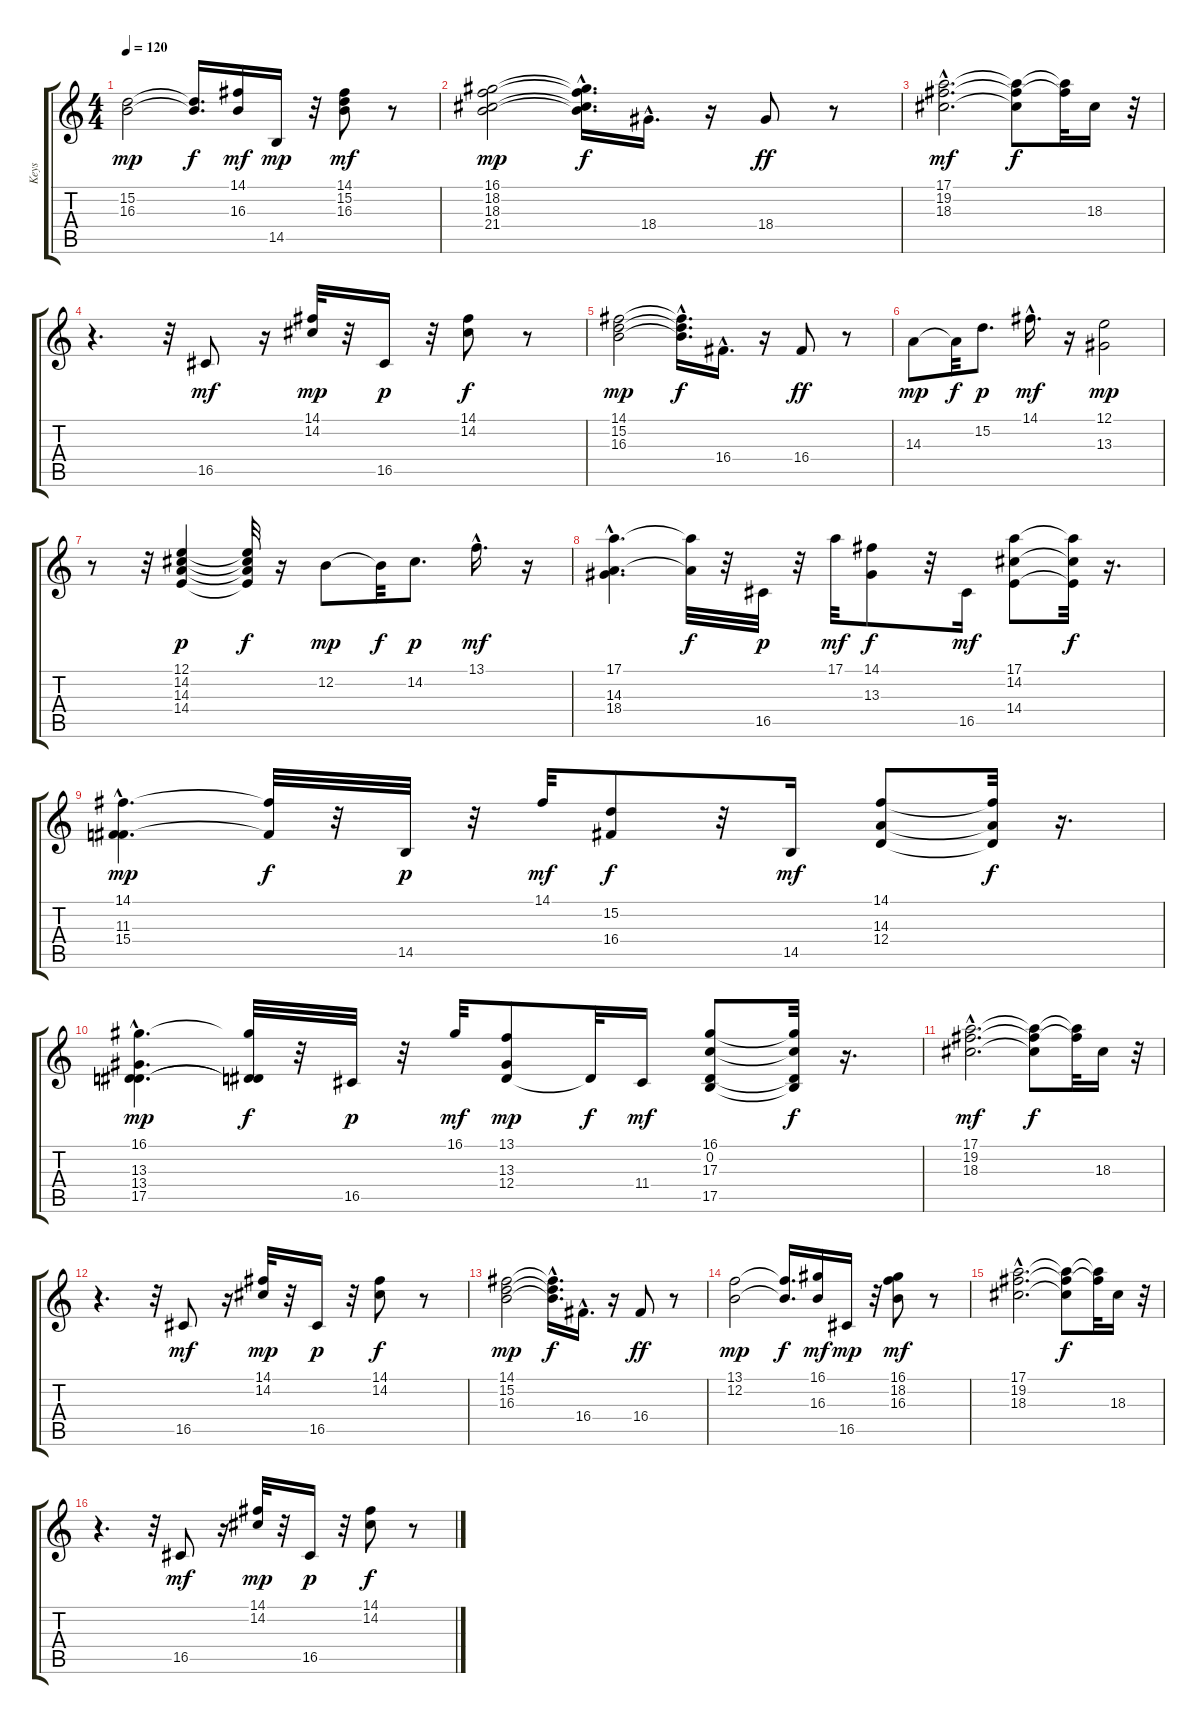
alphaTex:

\track ("Keys" "Keys") {instrument rockorgan}
\staff {score tabs}
\tuning (E4 B3 G3 D3 A2 E2) {hide}
\ts (4 4)
\tempo 120
\clef g2
\ks c
(15.2 16.3).2{dy mp} (15.2{t} 16.3{t}).16{d dy f} (14.1 16.3).16{dy mf} 14.5.16{dy mp} r.32 (14.1 15.2 16.3).8{dy mf} r.8 |
(16.1 18.2 18.3 21.4).2{dy mp} (16.1{hac t} 18.2{hac t} 18.3{hac t} 21.4{t}).16{d dy f} 18.4{hac}.16{d} r.16 18.4.8{dy ff} r.8 |
(17.1{hac} 19.2{hac} 18.3{hac}).2{d dy mf} (17.1{t} 19.2{t} 18.3{t}).8{dy f} (17.1{t} 19.2{t}).32 18.3.16 r.32 |
r.4{d} r.32 16.5.8{dy mf} r.16 (14.1 14.2).32{dy mp} r.32 16.5.16{dy p} r.32 (14.1 14.2).8{dy f} r.8 |
(14.1 15.2 16.3).2{dy mp} (14.1{hac t} 15.2{hac t} 16.3{t}).16{d dy f} 16.4{hac}.16{d} r.16 16.4.8{dy ff} r.8 |
14.3.8{dy mp} 14.3{t}.32{dy f} 15.2.8{d dy p} 14.1{hac}.16{d dy mf} r.16 (12.1 13.3).2{dy mp} |
r.8 r.32 (12.1 14.2 14.3 14.4).4{dy p} (12.1{t} 14.2{t} 14.3{t} 14.4{t}).32{dy f} r.16 12.2.8{dy mp} 12.2{t}.32{dy f} 14.2.8{d dy p} 13.1{hac}.16{d dy mf} r.16 |
(17.1{hac} 14.3{hac} 18.4{hac}).4{d} (17.1{t} 14.3{t}).32{dy f} r.32 16.5.32{dy p} r.32 17.1.32{dy mf} (14.1 13.3).8{dy f} r.32 16.5.16{dy mf} (17.1 14.2 14.4).8 (17.1{t} 14.2{t} 14.4{t}).32{dy f} r.16{d} |
(14.1{hac} 11.3{hac} 15.4{hac}).4{d dy mp} (14.1{t} 15.4{t}).32{dy f} r.32 14.5.32{dy p} r.32 14.1.32{dy mf} (15.2 16.4).8{dy f} r.32 14.5.16{dy mf} (14.1 14.3 12.4).8 (14.1{t} 14.3{t} 12.4{t}).32{dy f} r.16{d} |
(16.1{hac} 13.3{hac} 13.4{hac} 17.5{hac}).4{d dy mp} (16.1{t} 13.4{t} 17.5{t}).32{dy f} r.32 16.5.32{dy p} r.32 16.1.32{dy mf} (13.1 13.3 12.4).8{dy mp} 12.4{t}.32{dy f} 11.4.16{dy mf} (16.1 0.2 17.3 17.5).8 (16.1{t} 0.2{t} 17.3{t} 17.5{t}).32{dy f} r.16{d} |
(17.1{hac} 19.2{hac} 18.3{hac}).2{d dy mf} (17.1{t} 19.2{t} 18.3{t}).8{dy f} (17.1{t} 19.2{t}).32 18.3.16 r.32 |
r.4{d} r.32 16.5.8{dy mf} r.16 (14.1 14.2).32{dy mp} r.32 16.5.16{dy p} r.32 (14.1 14.2).8{dy f} r.8 |
(14.1 15.2 16.3).2{dy mp} (14.1{hac t} 15.2{hac t} 16.3{t}).16{d dy f} 16.4{hac}.16{d} r.16 16.4.8{dy ff} r.8 |
(13.1 12.2).2{dy mp} (13.1{t} 12.2{t}).16{d dy f} (16.1 16.3).16{dy mf} 16.5.16{dy mp} r.32 (16.1 18.2 16.3).8{dy mf} r.8 |
(17.1{hac} 19.2{hac} 18.3{hac}).2{d} (17.1{t} 19.2{t} 18.3{t}).8{dy f} (17.1{t} 19.2{t}).32 18.3.16 r.32 |
r.4{d} r.32 16.5.8{dy mf} r.16 (14.1 14.2).32{dy mp} r.32 16.5.16{dy p} r.32 (14.1 14.2).8{dy f} r.8
